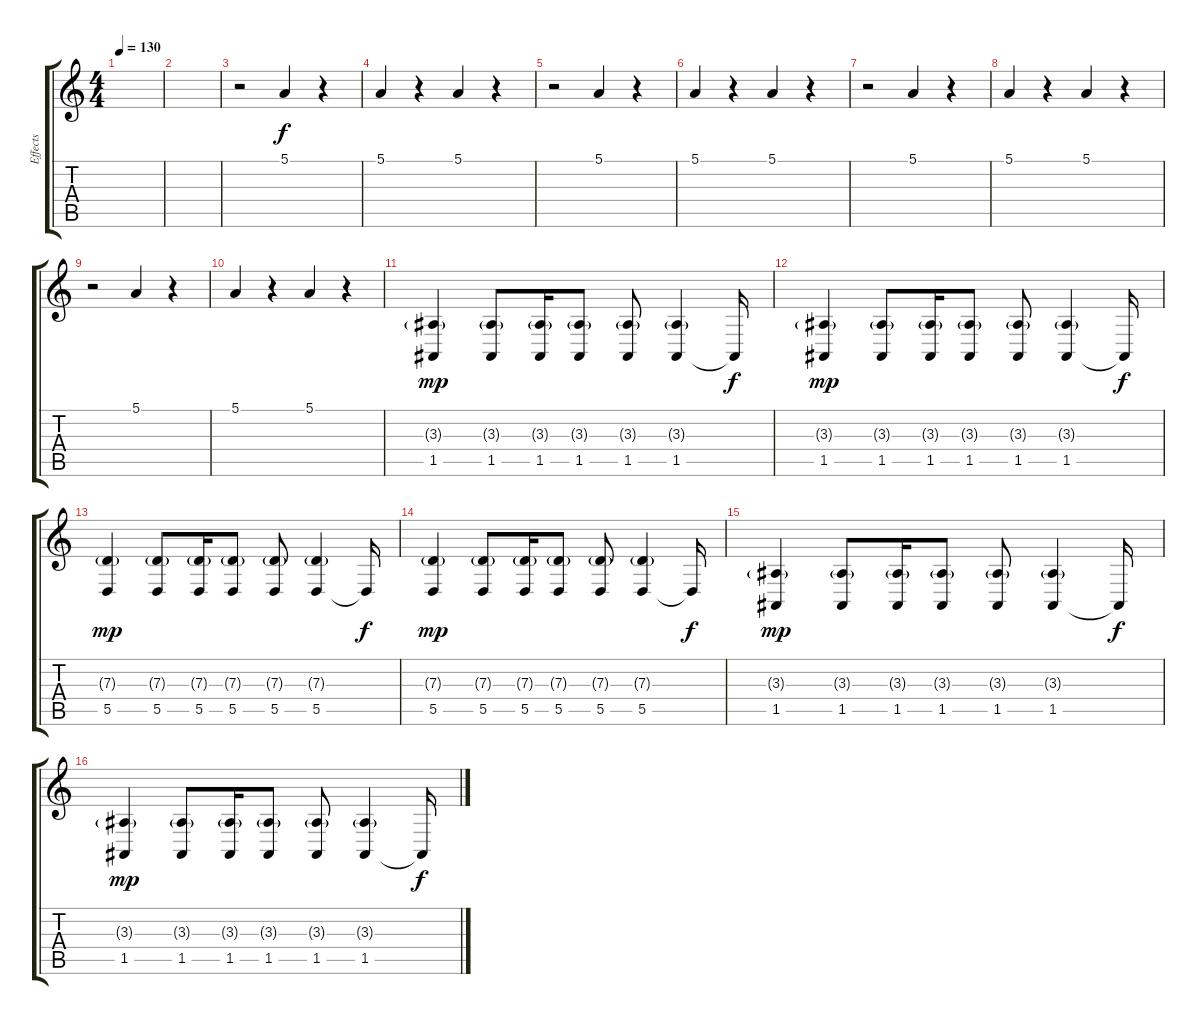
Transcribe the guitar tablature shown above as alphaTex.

\track ("Effects" "Effects") {instrument recorder}
\staff {score tabs}
\tuning (E4 B3 G3 D3 A2 E2) {hide}
\ts (4 4)
\tempo 130
\clef g2
\ks c
|
|
r.2{instrument recorder} 5.1.4{dy f} r.4 |
5.1.4 r.4 5.1.4 r.4 |
r.2 5.1.4 r.4 |
5.1.4 r.4 5.1.4 r.4 |
r.2 5.1.4 r.4 |
5.1.4 r.4 5.1.4 r.4 |
r.2 5.1.4 r.4 |
5.1.4 r.4 5.1.4 r.4 |
(3.3{g} 1.5).4{dy mp instrument lead8bassandlead} (3.3{g} 1.5).8 (3.3{g} 1.5).16 (3.3{g} 1.5).8 (3.3{g} 1.5).8 (3.3{g} 1.5).4 1.5{t}.16{dy f} |
(3.3{g} 1.5).4{dy mp} (3.3{g} 1.5).8 (3.3{g} 1.5).16 (3.3{g} 1.5).8 (3.3{g} 1.5).8 (3.3{g} 1.5).4 1.5{t}.16{dy f} |
(7.3{g} 5.5).4{dy mp} (7.3{g} 5.5).8 (7.3{g} 5.5).16 (7.3{g} 5.5).8 (7.3{g} 5.5).8 (7.3{g} 5.5).4 5.5{t}.16{dy f} |
(7.3{g} 5.5).4{dy mp} (7.3{g} 5.5).8 (7.3{g} 5.5).16 (7.3{g} 5.5).8 (7.3{g} 5.5).8 (7.3{g} 5.5).4 5.5{t}.16{dy f} |
(3.3{g} 1.5).4{dy mp} (3.3{g} 1.5).8 (3.3{g} 1.5).16 (3.3{g} 1.5).8 (3.3{g} 1.5).8 (3.3{g} 1.5).4 1.5{t}.16{dy f} |
(3.3{g} 1.5).4{dy mp} (3.3{g} 1.5).8 (3.3{g} 1.5).16 (3.3{g} 1.5).8 (3.3{g} 1.5).8 (3.3{g} 1.5).4 1.5{t}.16{dy f}
